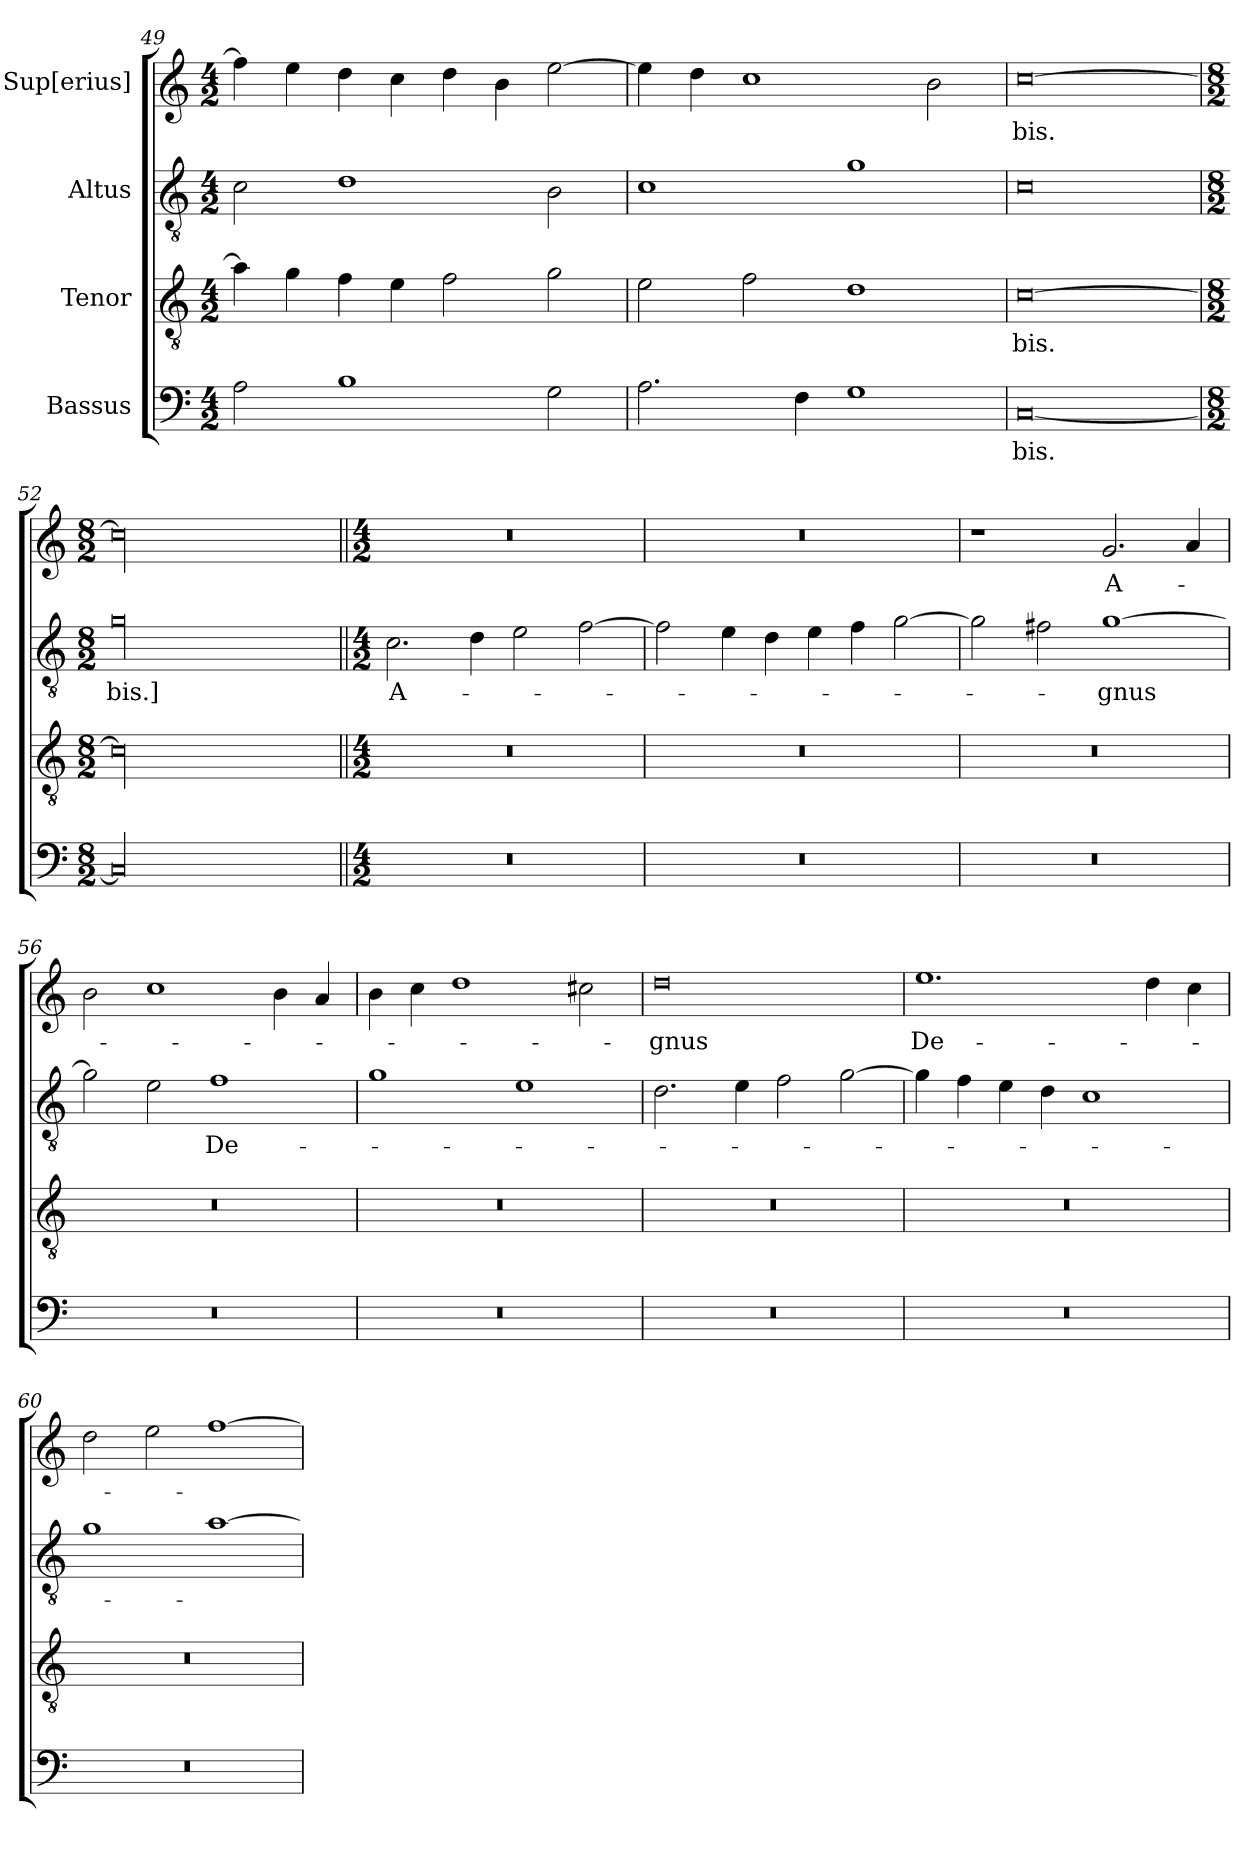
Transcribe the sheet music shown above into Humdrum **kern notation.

**kern	**text	**kern	**text	**kern	**text	**kern	**text
*part4	*part4	*part3	*part3	*part2	*part2	*part1	*part1
*staff4	*staff4	*staff3	*staff3	*staff2	*staff2	*staff1	*staff1
*I"Bassus	*	*I"Tenor	*	*I"Altus	*	*I"Sup[erius]	*
*clefF4	*	*clefGv2	*	*clefGv2	*	*clefG2	*
*k[]	*	*k[]	*	*k[]	*	*k[]	*
*M4/2	*	*M4/2	*	*M4/2	*	*M4/2	*
=49	=49	=49	=49	=49	=49	=49	=49
2A\	.	4a\]	.	2c\	.	4ff\]	.
.	.	4g\	.	.	.	4ee\	.
1B\	.	4f\	.	1d\	.	4dd\	.
.	.	4e\	.	.	.	4cc\	.
.	.	2f\	.	.	.	4dd\	.
.	.	.	.	.	.	4b\	.
2G\	.	2g\	.	2B\	.	[2ee\	.
=50	=50	=50	=50	=50	=50	=50	=50
2.A\	.	2e\	.	1c\	.	4ee\]	.
.	.	.	.	.	.	4dd\	.
.	.	2f\	.	.	.	1cc\	.
4F\	.	.	.	.	.	.	.
1G\	.	1d\	.	1g\	.	.	.
.	.	.	.	.	.	2b\	.
=51	=51	=51	=51	=51	=51	=51	=51
[0C/	-bis.	[0c\	-bis.	0c\	.	[0cc\	-bis.
=52	=52	=52	=52	=52	=52	=52	=52
*M8/2	*	*M8/2	*	*M8/2	*	*M8/2	*
00C/]	.	00c\]	.	00g\	-bis.]	00cc\]	.
=53||	=53||	=53||	=53||	=53||	=53||	=53||	=53||
*M4/2	*	*M4/2	*	*M4/2	*	*M4/2	*
0r	.	0r	.	2.c\	A-	0r	.
.	.	.	.	4d\	.	.	.
.	.	.	.	2e\	.	.	.
.	.	.	.	[2f\	.	.	.
=54	=54	=54	=54	=54	=54	=54	=54
0r	.	0r	.	2f\]	.	0r	.
.	.	.	.	4e\	.	.	.
.	.	.	.	4d\	.	.	.
.	.	.	.	4e\	.	.	.
.	.	.	.	4f\	.	.	.
.	.	.	.	[2g\	.	.	.
=55	=55	=55	=55	=55	=55	=55	=55
0r	.	0r	.	2g\]	.	1r	.
.	.	.	.	2f#X\	.	.	.
.	.	.	.	[1g\	-gnus	2.g/	A-
.	.	.	.	.	.	4a/	.
=56	=56	=56	=56	=56	=56	=56	=56
0r	.	0r	.	2g\]	.	2b\	.
.	.	.	.	2e\	.	1cc\	.
.	.	.	.	1f\	De-	.	.
.	.	.	.	.	.	4b\	.
.	.	.	.	.	.	4a/	.
=57	=57	=57	=57	=57	=57	=57	=57
0r	.	0r	.	1g\	.	4b\	.
.	.	.	.	.	.	4cc\	.
.	.	.	.	.	.	1dd\	.
.	.	.	.	1e\	.	.	.
.	.	.	.	.	.	2cc#X\	.
=58	=58	=58	=58	=58	=58	=58	=58
0r	.	0r	.	2.d\	.	0dd\	-gnus
.	.	.	.	4e\	.	.	.
.	.	.	.	2f\	.	.	.
.	.	.	.	[2g\	.	.	.
=59	=59	=59	=59	=59	=59	=59	=59
0r	.	0r	.	4g\]	.	1.ee\	De-
.	.	.	.	4f\	.	.	.
.	.	.	.	4e\	.	.	.
.	.	.	.	4d\	.	.	.
.	.	.	.	1c\	.	.	.
.	.	.	.	.	.	4dd\	.
.	.	.	.	.	.	4cc\	.
=60	=60	=60	=60	=60	=60	=60	=60
0r	.	0r	.	1g\	.	2dd\	.
.	.	.	.	.	.	2ee\	.
.	.	.	.	[1a\	.	[1ff\	.
=	=	=	=	=	=	=	=
*-	*-	*-	*-	*-	*-	*-	*-
